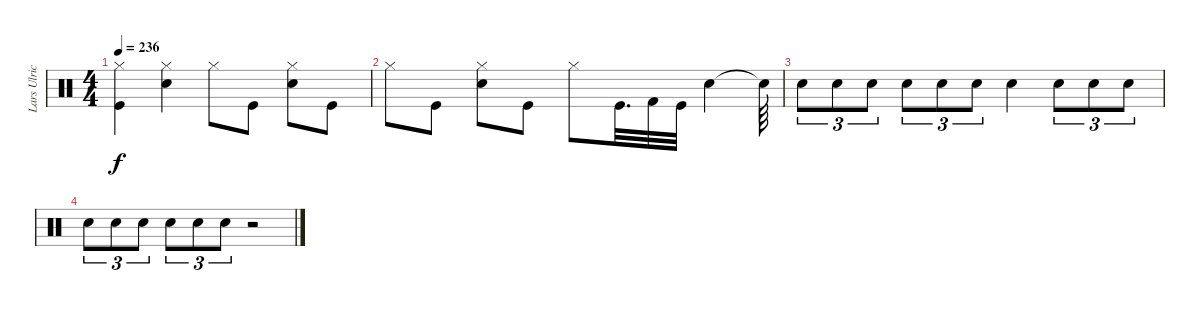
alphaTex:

\track ("Lars Ulrich" "Lars Ulric") {instrument percussion}
\staff {score}
\articulation defaults
\ts (4 4)
\tempo 236
\clef neutral
\ks c
("Kick (hit)" "Hi-Hat (closed)").4{dy f} ("Hi-Hat (closed)" "Snare (hit) 2").4 "Hi-Hat (closed)".8 "Kick (hit)".8 ("Snare (hit) 2" "Hi-Hat (closed)").8 "Kick (hit)".8 |
"Hi-Hat (closed)".8 "Kick (hit)".8 ("Snare (hit) 2" "Hi-Hat (closed)").8 "Kick (hit)".8 "Hi-Hat (closed)".8 "Kick (hit)".32{d} "Kick (hit) 2".32 "Kick (hit)".32 "Snare (hit) 2".4 "Snare (hit)"{t}.64 |
"Snare (hit) 2".8{tu (3 2)} "Snare (hit) 2".8{tu (3 2)} "Snare (hit) 2".8{tu (3 2)} "Snare (hit) 2".8{tu (3 2)} "Snare (hit) 2".8{tu (3 2)} "Snare (hit) 2".8{tu (3 2)} "Snare (hit) 2".4 "Snare (hit) 2".8{tu (3 2)} "Snare (hit) 2".8{tu (3 2)} "Snare (hit) 2".8{tu (3 2)} |
"Snare (hit) 2".8{tu (3 2)} "Snare (hit) 2".8{tu (3 2)} "Snare (hit) 2".8{tu (3 2)} "Snare (hit) 2".8{tu (3 2)} "Snare (hit) 2".8{tu (3 2)} "Snare (hit) 2".8{tu (3 2)} r.2
